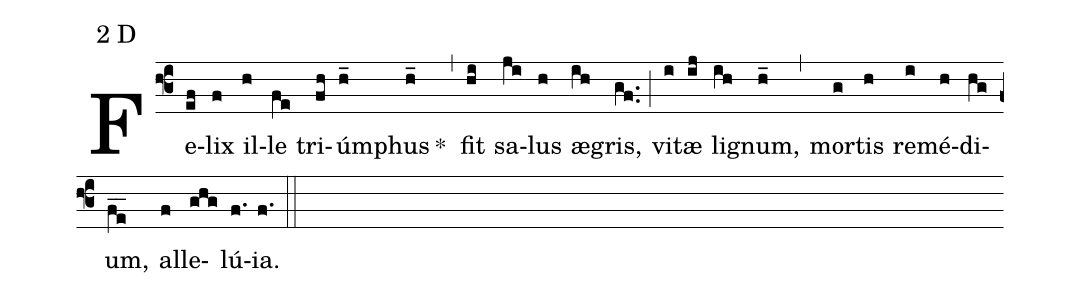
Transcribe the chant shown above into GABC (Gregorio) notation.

mode:2 D;
%%
(f3) Fe(ef)lix(f) il(h)le(fe) tri(fh)úm(h_)phus(h_)  *()(,)  fit(hi) sa(ji)lus(h) æ(ih)gris,(gf..) (;)  vi(i)tæ(ij) li(ih)gnum,(h_) (,) mor(g)tis(h) re(i)mé(h)di(hg)um,(fe__)  al(f)le(ghg)lú(f.){ia}.(f.) (::)
